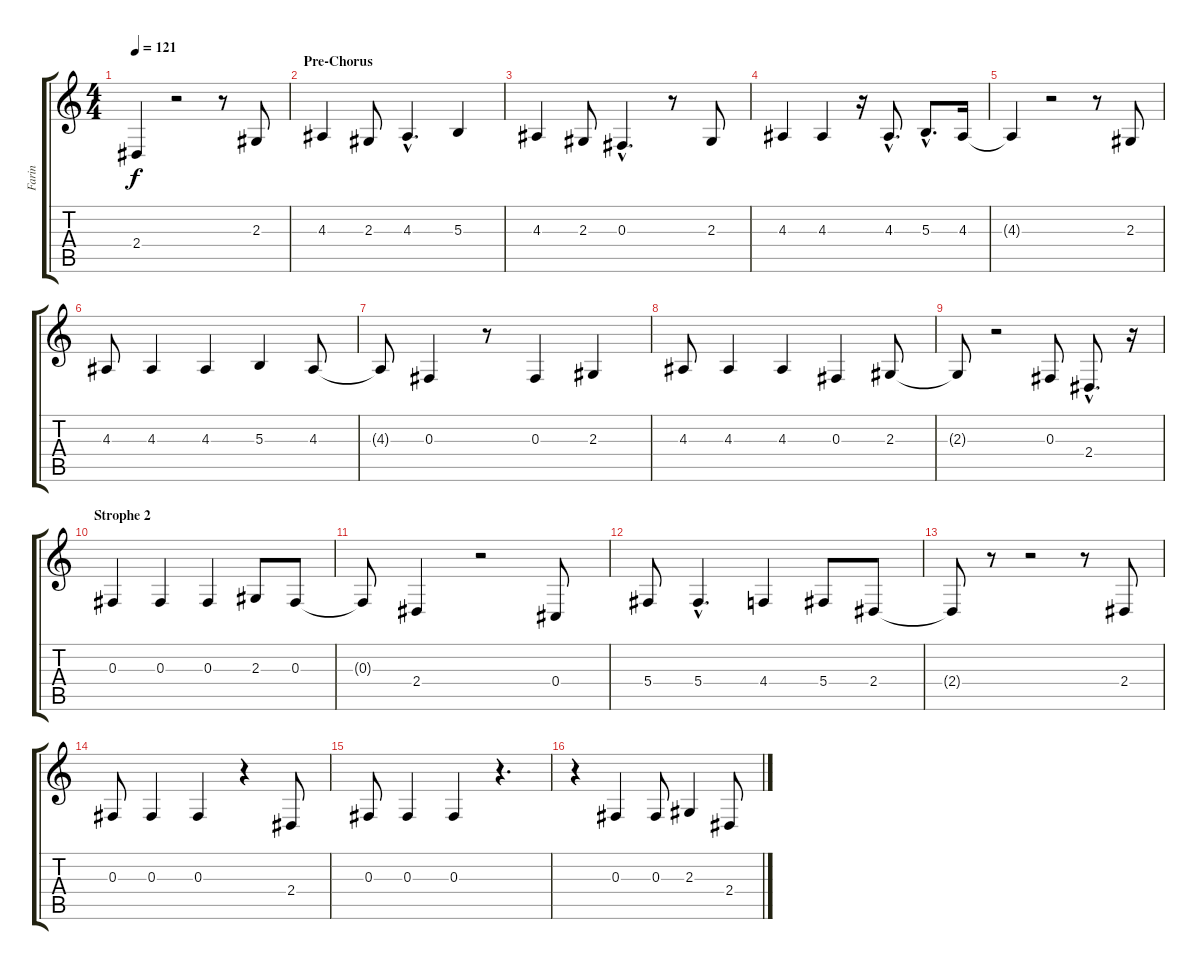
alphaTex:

\track ("Farin" "Farin") {instrument oboe}
\staff {score tabs}
\tuning (Eb4 Bb3 Gb3 Db3 Ab2 Eb2) {hide}
\ts (4 4)
\tempo 121
\clef g2
\ks c
2.4{t}.4{dy f} r.2 r.8 2.3.8 |
\section ("" "Pre-Chorus")
4.3.4 2.3.8 4.3{hac}.4{d} 5.3.4 |
4.3.4 2.3.8 0.3{hac}.4{d} r.8 2.3.8 |
4.3.4 4.3.4 r.16 4.3{hac}.8{d} 5.3{hac}.8{d} 4.3.16 |
4.3{t}.4 r.2 r.8 2.3.8 |
4.3.8 4.3.4 4.3.4 5.3.4 4.3.8 |
4.3{t}.8 0.3.4 r.8 0.3.4 2.3.4 |
4.3.8 4.3.4 4.3.4 0.3.4 2.3.8 |
2.3{t}.8 r.2 0.3.8 2.4{hac}.8{d} r.16 |
\section ("" "Strophe 2")
0.3.4 0.3.4 0.3.4 2.3.8 0.3.8 |
0.3{t}.8 2.4.4 r.2 0.4.8 |
5.4.8 5.4{hac}.4{d} 4.4.4 5.4.8 2.4.8 |
2.4{t}.8 r.8 r.2 r.8 2.4.8 |
0.3.8 0.3.4 0.3.4 r.4 2.4.8 |
0.3.8 0.3.4 0.3.4 r.4{d} |
r.4 0.3.4 0.3.8 2.3.4 2.4.8
